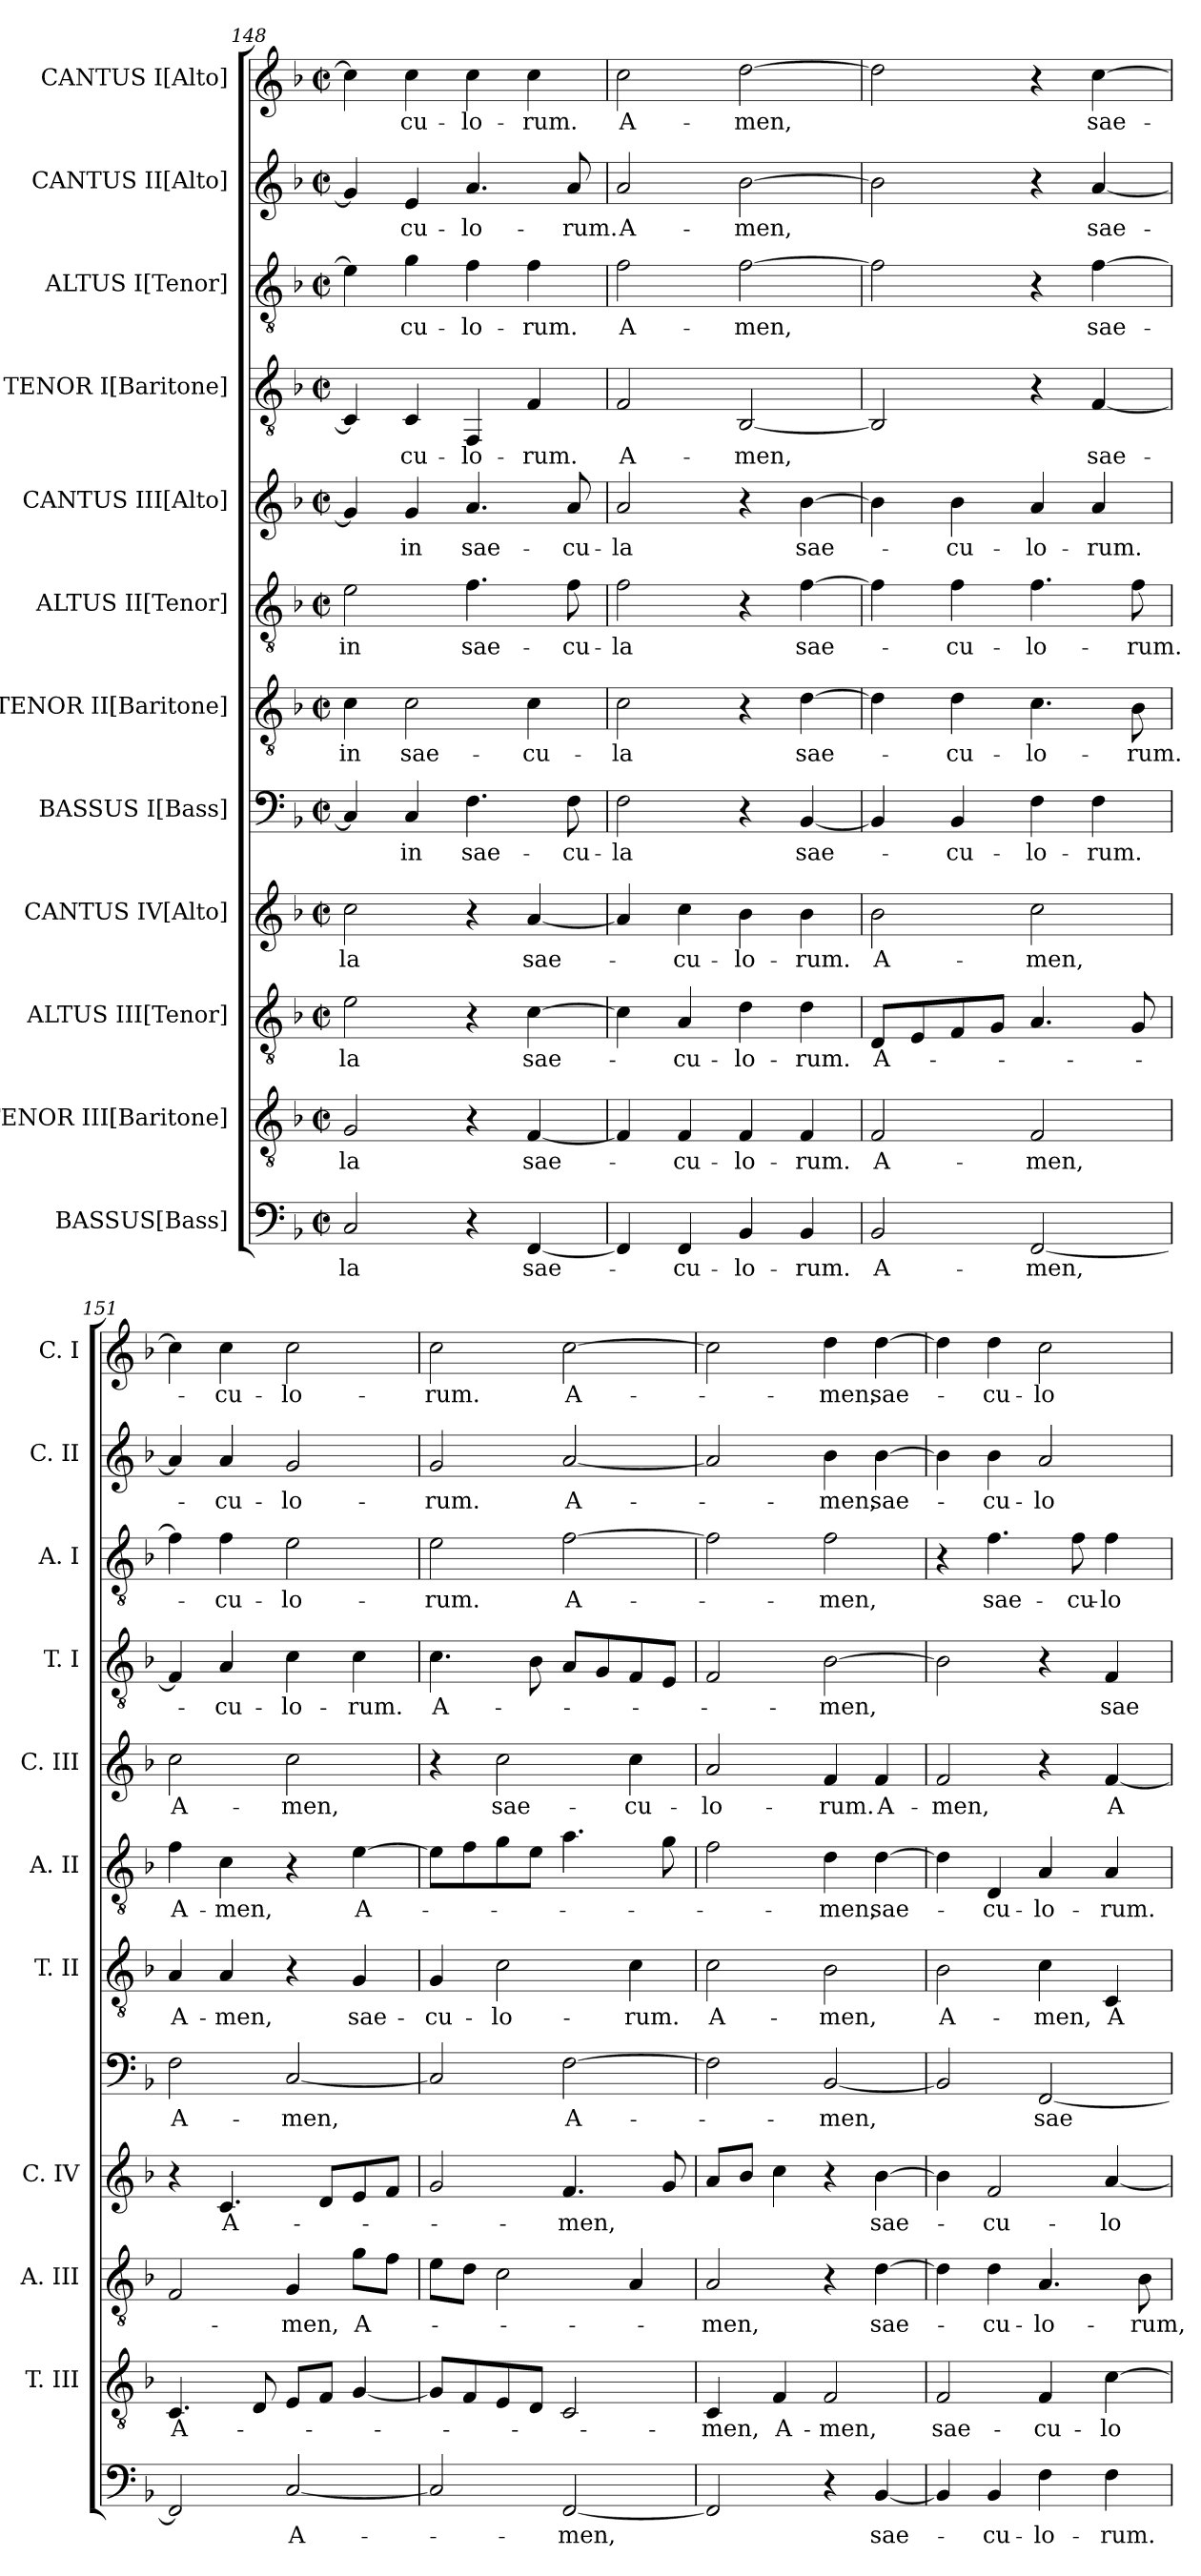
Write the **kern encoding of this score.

**kern	**text	**kern	**text	**kern	**text	**kern	**text	**kern	**text	**kern	**text	**kern	**text	**kern	**text	**kern	**text	**kern	**text	**kern	**text	**kern	**text
*part12	*part12	*part11	*part11	*part10	*part10	*part9	*part9	*part8	*part8	*part7	*part7	*part6	*part6	*part5	*part5	*part4	*part4	*part3	*part3	*part2	*part2	*part1	*part1
*staff12	*staff12	*staff11	*staff11	*staff10	*staff10	*staff9	*staff9	*staff8	*staff8	*staff7	*staff7	*staff6	*staff6	*staff5	*staff5	*staff4	*staff4	*staff3	*staff3	*staff2	*staff2	*staff1	*staff1
*I"BASSUS[Bass]	*	*I"TENOR III[Baritone]	*	*I"ALTUS III[Tenor]	*	*I"CANTUS IV[Alto]	*	*I"BASSUS I[Bass]	*	*I"TENOR II[Baritone]	*	*I"ALTUS II[Tenor]	*	*I"CANTUS III[Alto]	*	*I"TENOR I[Baritone]	*	*I"ALTUS I[Tenor]	*	*I"CANTUS II[Alto]	*	*I"CANTUS I[Alto]	*
*	*	*I'T. III	*	*I'A. III	*	*I'C. IV	*	*	*	*I'T. II	*	*I'A. II	*	*I'C. III	*	*I'T. I	*	*I'A. I	*	*I'C. II	*	*I'C. I	*
*clefF4	*	*clefGv2	*	*clefGv2	*	*clefG2	*	*clefF4	*	*clefGv2	*	*clefGv2	*	*clefG2	*	*clefGv2	*	*clefGv2	*	*clefG2	*	*clefG2	*
*	*	*ITrd7c12	*	*ITrd7c12	*	*	*	*	*	*ITrd7c12	*	*ITrd7c12	*	*	*	*ITrd7c12	*	*ITrd7c12	*	*	*	*	*
*k[b-]	*	*k[b-]	*	*k[b-]	*	*k[b-]	*	*k[b-]	*	*k[b-]	*	*k[b-]	*	*k[b-]	*	*k[b-]	*	*k[b-]	*	*k[b-]	*	*k[b-]	*
*F:	*	*F:	*	*F:	*	*F:	*	*F:	*	*F:	*	*F:	*	*F:	*	*F:	*	*F:	*	*F:	*	*F:	*
*M2/2	*	*M2/2	*	*M2/2	*	*M2/2	*	*M2/2	*	*M2/2	*	*M2/2	*	*M2/2	*	*M2/2	*	*M2/2	*	*M2/2	*	*M2/2	*
*met(c|)	*	*met(c|)	*	*met(c|)	*	*met(c|)	*	*met(c|)	*	*met(c|)	*	*met(c|)	*	*met(c|)	*	*met(c|)	*	*met(c|)	*	*met(c|)	*	*met(c|)	*
=148	=148	=148	=148	=148	=148	=148	=148	=148	=148	=148	=148	=148	=148	=148	=148	=148	=148	=148	=148	=148	=148	=148	=148
!	!LO:LY:b	!	!LO:LY:b	!	!LO:LY:b	!	!LO:LY:b	!	!	!	!LO:LY:b	!	!LO:LY:b	!	!	!	!	!	!	!	!	!	!
2C/	-la	2GG/	-la	2E\	-la	2cc\	-la	4C/]	.	4C\	in	2E\	in	4g/]	.	4CC/]	.	4E\]	.	4g/]	.	4cc\]	.
!	!	!	!	!	!	!	!	!	!LO:LY:b	!	!LO:LY:b	!	!	!	!LO:LY:b	!	!LO:LY:b	!	!LO:LY:b	!	!LO:LY:b	!	!LO:LY:b
.	.	.	.	.	.	.	.	4C/	in	2C\	sae-	.	.	4g/	in	4CC/	-cu-	4G\	-cu-	4e/	-cu-	4cc\	-cu-
!	!	!	!	!	!	!	!	!	!LO:LY:b	!	!	!	!LO:LY:b	!	!LO:LY:b	!	!LO:LY:b	!	!LO:LY:b	!	!LO:LY:b	!	!LO:LY:b
4r	.	4r	.	4r	.	4r	.	4.F\	sae-	.	.	4.F\	sae-	4.a/	sae-	4FFF/	-lo-	4F\	-lo-	4.a/	-lo-	4cc\	-lo-
!	!LO:LY:b	!	!LO:LY:b	!	!LO:LY:b	!	!LO:LY:b	!	!	!	!LO:LY:b	!	!	!	!	!	!LO:LY:b	!	!LO:LY:b	!	!	!	!LO:LY:b
[<4FF/	sae-	[<4FF/	sae-	[>4C\	sae-	[<4a/	sae-	.	.	4C\	-cu-	.	.	.	.	4FF/	-rum.	4F\	-rum.	.	.	4cc\	-rum.
!	!	!	!	!	!	!	!	!	!LO:LY:b	!	!	!	!LO:LY:b	!	!LO:LY:b	!	!	!	!	!	!LO:LY:b	!	!
.	.	.	.	.	.	.	.	8F\	-cu-	.	.	8F\	-cu-	8a/	-cu-	.	.	.	.	8a/	-rum.	.	.
=149	=149	=149	=149	=149	=149	=149	=149	=149	=149	=149	=149	=149	=149	=149	=149	=149	=149	=149	=149	=149	=149	=149	=149
!	!	!	!	!	!	!	!	!	!LO:LY:b	!	!LO:LY:b	!	!LO:LY:b	!	!LO:LY:b	!	!LO:LY:b	!	!LO:LY:b	!	!LO:LY:b	!	!LO:LY:b
4FF/]	.	4FF/]	.	4C\]	.	4a/]	.	2F\	-la	2C\	-la	2F\	-la	2a/	-la	2FF/	A-	2F\	A-	2a/	A-	2cc\	A-
!	!LO:LY:b	!	!LO:LY:b	!	!LO:LY:b	!	!LO:LY:b	!	!	!	!	!	!	!	!	!	!	!	!	!	!	!	!
4FF/	-cu-	4FF/	-cu-	4AA/	-cu-	4cc\	-cu-	.	.	.	.	.	.	.	.	.	.	.	.	.	.	.	.
!	!LO:LY:b	!	!LO:LY:b	!	!LO:LY:b	!	!LO:LY:b	!	!	!	!	!	!	!	!	!	!LO:LY:b	!	!LO:LY:b	!	!LO:LY:b	!	!LO:LY:b
4BB-/	-lo-	4FF/	-lo-	4D\	-lo-	4b-\	-lo-	4r	.	4r	.	4r	.	4r	.	[<2BBB-/	-men,	[>2F\	-men,	[>2b-\	-men,	[>2dd\	-men,
!	!LO:LY:b	!	!LO:LY:b	!	!LO:LY:b	!	!LO:LY:b	!	!LO:LY:b	!	!LO:LY:b	!	!LO:LY:b	!	!LO:LY:b	!	!	!	!	!	!	!	!
4BB-/	-rum.	4FF/	-rum.	4D\	-rum.	4b-\	-rum.	[<4BB-/	sae-	[>4D\	sae-	[>4F\	sae-	[>4b-\	sae-	.	.	.	.	.	.	.	.
!!LO:PB:g=z
=150	=150	=150	=150	=150	=150	=150	=150	=150	=150	=150	=150	=150	=150	=150	=150	=150	=150	=150	=150	=150	=150	=150	=150
!	!LO:LY:b	!	!LO:LY:b	!	!LO:LY:b	!	!LO:LY:b	!	!	!	!	!	!	!	!	!	!	!	!	!	!	!	!
2BB-/	A-	2FF/	A-	8DD/L	A-	2b-\	A-	4BB-/]	.	4D\]	.	4F\]	.	4b-\]	.	2BBB-/]	.	2F\]	.	2b-\]	.	2dd\]	.
.	.	.	.	8EE/	.	.	.	.	.	.	.	.	.	.	.	.	.	.	.	.	.	.	.
!	!	!	!	!	!	!	!	!	!LO:LY:b	!	!LO:LY:b	!	!LO:LY:b	!	!LO:LY:b	!	!	!	!	!	!	!	!
.	.	.	.	8FF/	.	.	.	4BB-/	-cu-	4D\	-cu-	4F\	-cu-	4b-\	-cu-	.	.	.	.	.	.	.	.
.	.	.	.	8GG/J	.	.	.	.	.	.	.	.	.	.	.	.	.	.	.	.	.	.	.
!	!LO:LY:b	!	!LO:LY:b	!	!	!	!LO:LY:b	!	!LO:LY:b	!	!LO:LY:b	!	!LO:LY:b	!	!LO:LY:b	!	!	!	!	!	!	!	!
[<2FF/	-men,	2FF/	-men,	4.AA/	.	2cc\	-men,	4F\	-lo-	4.C\	-lo-	4.F\	-lo-	4a/	-lo-	4r	.	4r	.	4r	.	4r	.
!	!	!	!	!	!	!	!	!	!LO:LY:b	!	!	!	!	!	!LO:LY:b	!	!LO:LY:b	!	!LO:LY:b	!	!LO:LY:b	!	!LO:LY:b
.	.	.	.	.	.	.	.	4F\	-rum.	.	.	.	.	4a/	-rum.	[<4FF/	sae-	[>4F\	sae-	[<4a/	sae-	[>4cc\	sae-
!	!	!	!	!	!	!	!	!	!	!	!LO:LY:b	!	!LO:LY:b	!	!	!	!	!	!	!	!	!	!
.	.	.	.	8GG/	.	.	.	.	.	8BB-\	-rum.	8F\	-rum.	.	.	.	.	.	.	.	.	.	.
=151	=151	=151	=151	=151	=151	=151	=151	=151	=151	=151	=151	=151	=151	=151	=151	=151	=151	=151	=151	=151	=151	=151	=151
!	!	!	!LO:LY:b	!	!	!	!	!	!LO:LY:b	!	!LO:LY:b	!	!LO:LY:b	!	!LO:LY:b	!	!	!	!	!	!	!	!
2FF/]	.	4.CC/	A-	2FF/	.	4r	.	2F\	A-	4AA/	A-	4F\	A-	2cc\	A-	4FF/]	.	4F\]	.	4a/]	.	4cc\]	.
!	!	!	!	!	!	!	!LO:LY:b	!	!	!	!LO:LY:b	!	!LO:LY:b	!	!	!	!LO:LY:b	!	!LO:LY:b	!	!LO:LY:b	!	!LO:LY:b
.	.	.	.	.	.	4.c/	A-	.	.	4AA/	-men,	4C\	-men,	.	.	4AA/	-cu-	4F\	-cu-	4a/	-cu-	4cc\	-cu-
.	.	8DD/	.	.	.	.	.	.	.	.	.	.	.	.	.	.	.	.	.	.	.	.	.
!	!LO:LY:b	!	!	!	!LO:LY:b	!	!	!	!LO:LY:b	!	!	!	!	!	!LO:LY:b	!	!LO:LY:b	!	!LO:LY:b	!	!LO:LY:b	!	!LO:LY:b
[<2C/	A-	8EE/L	.	4GG/	-men,	.	.	[<2C/	-men,	4r	.	4r	.	2cc\	-men,	4C\	-lo-	2E\	-lo-	2g/	-lo-	2cc\	-lo-
.	.	8FF/J	.	.	.	8d/L	.	.	.	.	.	.	.	.	.	.	.	.	.	.	.	.	.
!	!	!	!	!	!LO:LY:b	!	!	!	!	!	!LO:LY:b	!	!LO:LY:b	!	!	!	!LO:LY:b	!	!	!	!	!	!
.	.	[<4GG/	.	8G\L	A-	8e/	.	.	.	4GG/	sae-	[>4E\	A-	.	.	4C\	-rum.	.	.	.	.	.	.
.	.	.	.	8F\J	.	8f/J	.	.	.	.	.	.	.	.	.	.	.	.	.	.	.	.	.
=152	=152	=152	=152	=152	=152	=152	=152	=152	=152	=152	=152	=152	=152	=152	=152	=152	=152	=152	=152	=152	=152	=152	=152
!	!	!	!	!	!	!	!	!	!	!	!LO:LY:b	!	!	!	!	!	!LO:LY:b	!	!LO:LY:b	!	!LO:LY:b	!	!LO:LY:b
2C/]	.	8GG/L]	.	8E\L	.	2g/	.	2C/]	.	4GG/	-cu-	8E\L]	.	4r	.	4.C\	A-	2E\	-rum.	2g/	-rum.	2cc\	-rum.
.	.	8FF/	.	8D\J	.	.	.	.	.	.	.	8F\	.	.	.	.	.	.	.	.	.	.	.
!	!	!	!	!	!	!	!	!	!	!	!LO:LY:b	!	!	!	!LO:LY:b	!	!	!	!	!	!	!	!
.	.	8EE/	.	2C\	.	.	.	.	.	2C\	-lo-	8G\	.	2cc\	sae-	.	.	.	.	.	.	.	.
.	.	8DD/J	.	.	.	.	.	.	.	.	.	8E\J	.	.	.	8BB-\	.	.	.	.	.	.	.
!	!LO:LY:b	!	!	!	!	!	!LO:LY:b	!	!LO:LY:b	!	!	!	!	!	!	!	!	!	!LO:LY:b	!	!LO:LY:b	!	!LO:LY:b
[<2FF/	-men,	2CC/	.	.	.	4.f/	-men,	[>2F\	A-	.	.	4.A\	.	.	.	8AA/L	.	[>2F\	A-	[<2a/	A-	[>2cc\	A-
.	.	.	.	.	.	.	.	.	.	.	.	.	.	.	.	8GG/	.	.	.	.	.	.	.
!	!	!	!	!	!	!	!	!	!	!	!LO:LY:b	!	!	!	!LO:LY:b	!	!	!	!	!	!	!	!
.	.	.	.	4AA/	.	.	.	.	.	4C\	-rum.	.	.	4cc\	-cu-	8FF/	.	.	.	.	.	.	.
.	.	.	.	.	.	8g/	.	.	.	.	.	8G\	.	.	.	8EE/J	.	.	.	.	.	.	.
=153	=153	=153	=153	=153	=153	=153	=153	=153	=153	=153	=153	=153	=153	=153	=153	=153	=153	=153	=153	=153	=153	=153	=153
!	!	!	!LO:LY:b	!	!LO:LY:b	!	!	!	!	!	!LO:LY:b	!	!	!	!LO:LY:b	!	!	!	!	!	!	!	!
2FF/]	.	4CC/	-men,	2AA/	-men,	8a/L	.	2F\]	.	2C\	A-	2F\	.	2a/	-lo-	2FF/	.	2F\]	.	2a/]	.	2cc\]	.
.	.	.	.	.	.	8b-/J	.	.	.	.	.	.	.	.	.	.	.	.	.	.	.	.	.
!	!	!	!LO:LY:b	!	!	!	!	!	!	!	!	!	!	!	!	!	!	!	!	!	!	!	!
.	.	4FF/	A-	.	.	4cc\	.	.	.	.	.	.	.	.	.	.	.	.	.	.	.	.	.
!	!	!	!LO:LY:b	!	!	!	!	!	!LO:LY:b	!	!LO:LY:b	!	!LO:LY:b	!	!LO:LY:b	!	!LO:LY:b	!	!LO:LY:b	!	!LO:LY:b	!	!LO:LY:b
4r	.	2FF/	-men,	4r	.	4r	.	[<2BB-/	-men,	2BB-\	-men,	4D\	-men,	4f/	-rum.	[>2BB-\	-men,	2F\	-men,	4b-\	-men,	4dd\	-men,
!	!LO:LY:b	!	!	!	!LO:LY:b	!	!LO:LY:b	!	!	!	!	!	!LO:LY:b	!	!LO:LY:b	!	!	!	!	!	!LO:LY:b	!	!LO:LY:b
[<4BB-/	sae-	.	.	[>4D\	sae-	[>4b-\	sae-	.	.	.	.	[>4D\	sae-	4f/	A-	.	.	.	.	[>4b-\	sae-	[>4dd\	sae-
!!LO:PB:g=z
=154	=154	=154	=154	=154	=154	=154	=154	=154	=154	=154	=154	=154	=154	=154	=154	=154	=154	=154	=154	=154	=154	=154	=154
!	!	!	!LO:LY:b	!	!	!	!	!	!	!	!LO:LY:b	!	!	!	!LO:LY:b	!	!	!	!	!	!	!	!
4BB-/]	.	2FF/	sae-	4D\]	.	4b-\]	.	2BB-/]	.	2BB-\	A-	4D\]	.	2f/	-men,	2BB-\]	.	4r	.	4b-\]	.	4dd\]	.
!	!LO:LY:b	!	!	!	!LO:LY:b	!	!LO:LY:b	!	!	!	!	!	!LO:LY:b	!	!	!	!	!	!LO:LY:b	!	!LO:LY:b	!	!LO:LY:b
4BB-/	-cu-	.	.	4D\	-cu-	2f/	-cu-	.	.	.	.	4DD/	-cu-	.	.	.	.	4.F\	sae-	4b-\	-cu-	4dd\	-cu-
!	!LO:LY:b	!	!LO:LY:b	!	!LO:LY:b	!	!	!	!LO:LY:b	!	!LO:LY:b	!	!LO:LY:b	!	!	!	!	!	!	!	!LO:LY:b	!	!LO:LY:b
4F\	-lo-	4FF/	-cu-	4.AA/	-lo-	.	.	[<2FF/	sae-	4C\	-men,	4AA/	-lo-	4r	.	4r	.	.	.	2a/	-lo-	2cc\	-lo-
!	!	!	!	!	!	!	!	!	!	!	!	!	!	!	!	!	!	!	!LO:LY:b	!	!	!	!
.	.	.	.	.	.	.	.	.	.	.	.	.	.	.	.	.	.	8F\	-cu-	.	.	.	.
!	!LO:LY:b	!	!LO:LY:b	!	!	!	!LO:LY:b	!	!	!	!LO:LY:b	!	!LO:LY:b	!	!LO:LY:b	!	!LO:LY:b	!	!LO:LY:b	!	!	!	!
4F\	-rum.	[>4C\	-lo-	.	.	[<4a/	-lo-	.	.	4CC/	A-	4AA/	-rum.	[<4f/	A-	4FF/	sae-	4F\	-lo-	.	.	.	.
!	!	!	!	!	!LO:LY:b	!	!	!	!	!	!	!	!	!	!	!	!	!	!	!	!	!	!
.	.	.	.	8BB-\	-rum,	.	.	.	.	.	.	.	.	.	.	.	.	.	.	.	.	.	.
=	=	=	=	=	=	=	=	=	=	=	=	=	=	=	=	=	=	=	=	=	=	=	=
*-	*-	*-	*-	*-	*-	*-	*-	*-	*-	*-	*-	*-	*-	*-	*-	*-	*-	*-	*-	*-	*-	*-	*-
